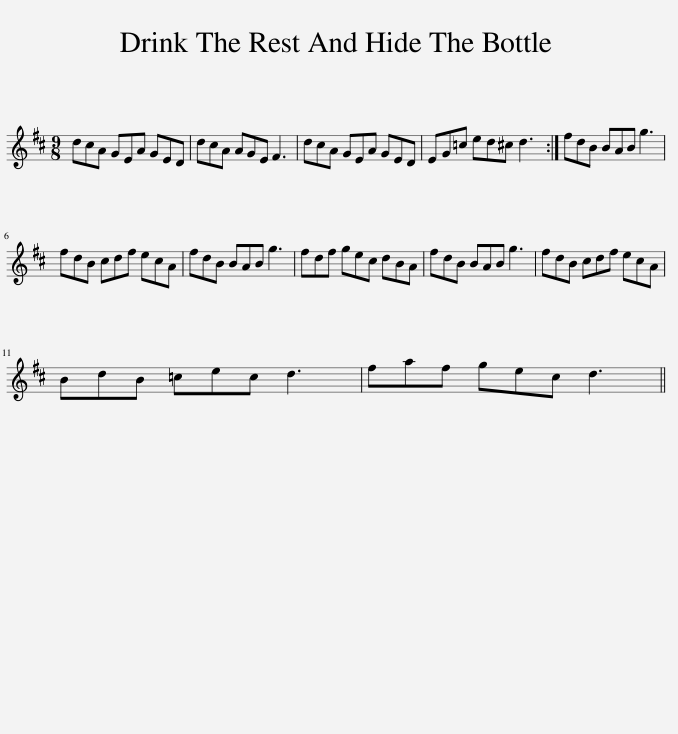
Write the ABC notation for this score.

X:1
L:1/8
M:9/8
I:linebreak $
K:D
V:1 treble
V:1
 dcA GEA GED | dcA AGE F3 | dcA GEA GED | EG=c ed^c d3 :| fdB BAB g3 |$ %5
 fdB cdf ecA | fdB BAB g3 | fdf gec dBA | fdB BAB g3 | fdB cdf ecA |$ %10
 BdB =cec d3 | faf gec d3 || %12
